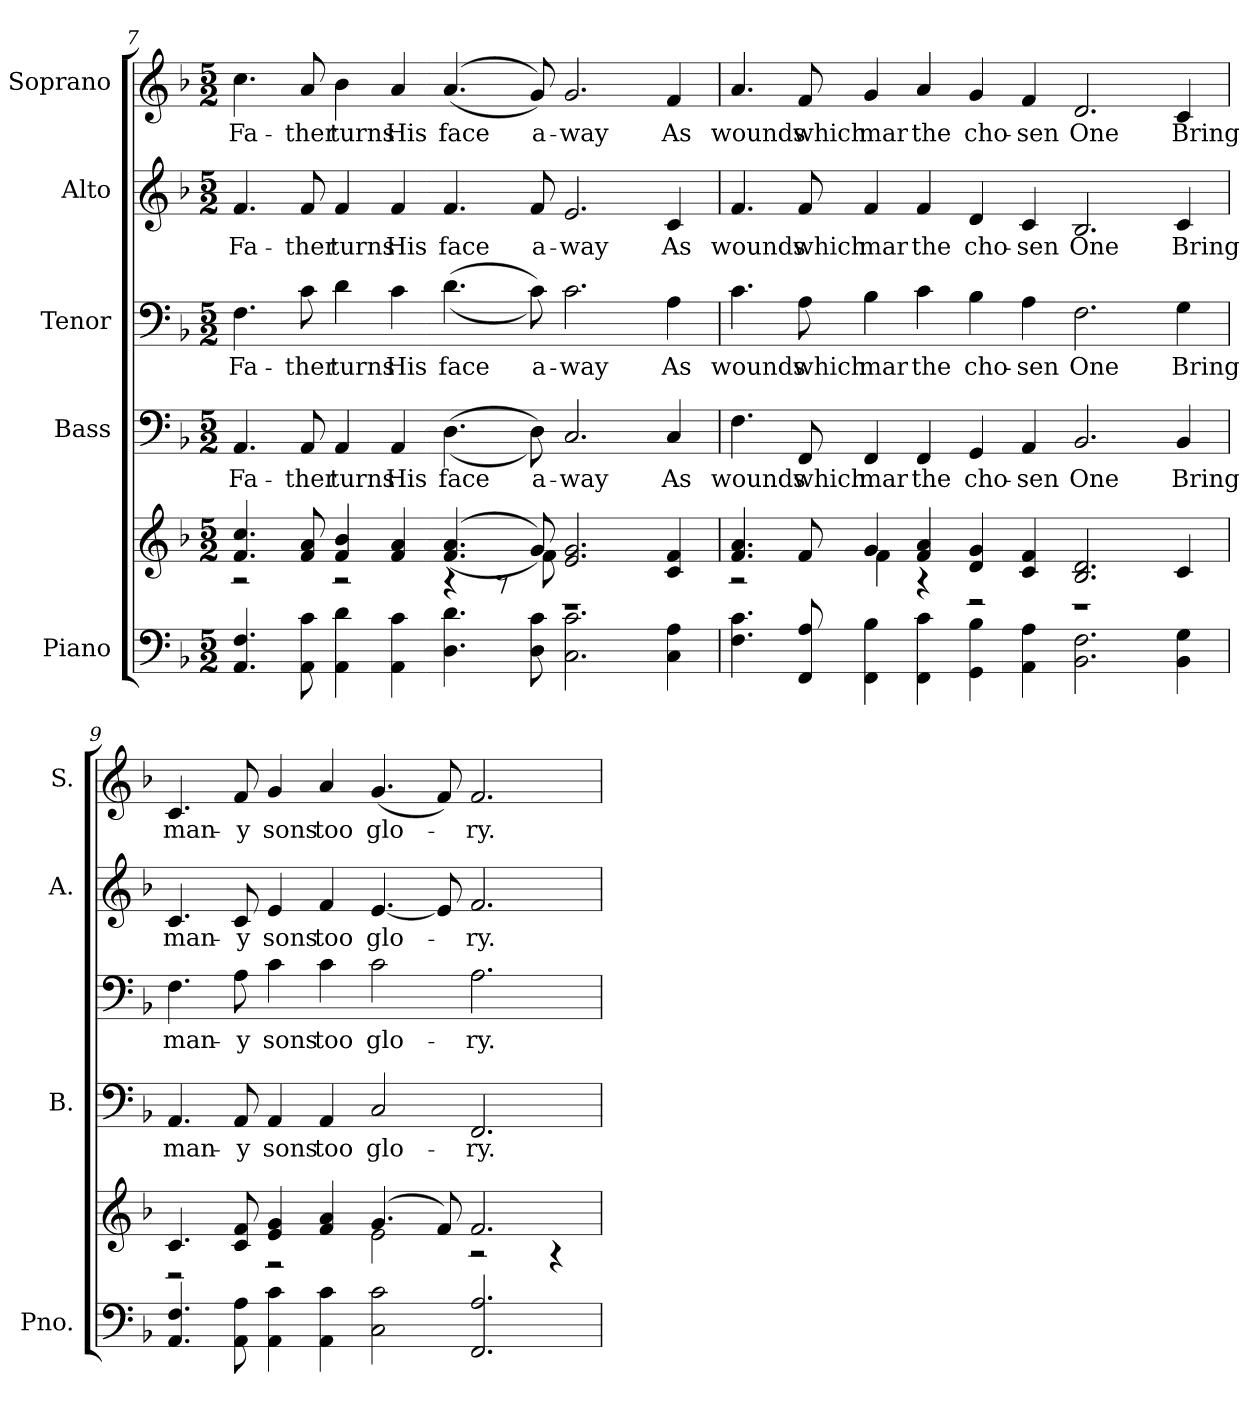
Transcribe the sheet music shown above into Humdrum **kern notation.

**kern	**kern	**kern	**text	**kern	**text	**kern	**text	**kern	**text
*part5	*part5	*part4	*part4	*part3	*part3	*part2	*part2	*part1	*part1
*staff6	*staff5	*staff4	*staff4	*staff3	*staff3	*staff2	*staff2	*staff1	*staff1
*I"Piano	*	*I"Bass	*	*I"Tenor	*	*I"Alto	*	*I"Soprano	*
*I'Pno.	*	*I'B.	*	*	*	*I'A.	*	*I'S.	*
!!LO:PB:g=z
*clefF4	*clefG2	*clefF4	*	*clefF4	*	*clefG2	*	*clefG2	*
*k[b-]	*k[b-]	*k[b-]	*	*k[b-]	*	*k[b-]	*	*k[b-]	*
*F:	*F:	*F:	*	*F:	*	*F:	*	*F:	*
*M5/2	*M5/2	*M5/2	*	*M5/2	*	*M5/2	*	*M5/2	*
=7	=7	=7	=7	=7	=7	=7	=7	=7	=7
*	*^	*	*	*	*	*	*	*	*
!	!	!	!	!LO:LY:b:color=#000000	!	!	!	!	!	!
!	!	!	!	!	!	!LO:LY:b:color=#000000	!	!	!	!
!	!	!	!	!	!	!	!	!LO:LY:b:color=#000000	!	!
!	!	!	!	!	!	!	!	!	!	!LO:LY:b:color=#000000
4.AAi/ 4.Fi	4.fi/ 4.cci	2r	4.AAi/	Fa-	4.Fi\	Fa-	4.fi/	Fa-	4.cci\	Fa-
!	!	!	!	!LO:LY:b:color=#000000	!	!	!	!	!	!
!	!	!	!	!	!	!LO:LY:b:color=#000000	!	!	!	!
!	!	!	!	!	!	!	!	!LO:LY:b:color=#000000	!	!
!	!	!	!	!	!	!	!	!	!	!LO:LY:b:color=#000000
8AAi\ 8ci	8fi/ 8ai	.	8AAi/	-ther	8ci\	-ther	8fi/	-ther	8ai/	-ther
!	!	!	!	!LO:LY:b:color=#000000	!	!	!	!	!	!
!	!	!	!	!	!	!LO:LY:b:color=#000000	!	!	!	!
!	!	!	!	!	!	!	!	!LO:LY:b:color=#000000	!	!
!	!	!	!	!	!	!	!	!	!	!LO:LY:b:color=#000000
4AAi\ 4di	4fi/ 4b-i	2r	4AAi/	turns	4di\	turns	4fi/	turns	4b-i\	turns
!	!	!	!	!LO:LY:b:color=#000000	!	!	!	!	!	!
!	!	!	!	!	!	!LO:LY:b:color=#000000	!	!	!	!
!	!	!	!	!	!	!	!	!LO:LY:b:color=#000000	!	!
!	!	!	!	!	!	!	!	!	!	!LO:LY:b:color=#000000
4AAi\ 4ci	4fi/ 4ai	.	4AAi/	His	4ci\	His	4fi/	His	4ai/	His
!	!	!	!	!LO:LY:b:color=#000000	!	!	!	!	!	!
!	!	!	!	!	!	!LO:LY:b:color=#000000	!	!	!	!
!	!	!	!	!	!	!	!	!LO:LY:b:color=#000000	!	!
!	!	!	!	!	!	!	!	!	!	!LO:LY:b:color=#000000
4.Di\ 4.di	((4.fi/ 4.ai	4r	((4.Di\	face	((4.di\	face	4.fi/	face	((4.ai/	face
.	.	8r	.	.	.	.	.	.	.	.
!	!	!	!	!LO:LY:b:color=#000000	!	!	!	!	!	!
!	!	!	!	!	!	!LO:LY:b:color=#000000	!	!	!	!
!	!	!	!	!	!	!	!	!LO:LY:b:color=#000000	!	!
!	!	!	!	!	!	!	!	!	!	!LO:LY:b:color=#000000
8Di\ 8ci	8gi/))	8fi\	8Di\))	a-	8ci\))	a-	8fi/	a-	8gi/))	a-
!	!	!	!	!LO:LY:b:color=#000000	!	!	!	!	!	!
!	!	!	!	!	!	!LO:LY:b:color=#000000	!	!	!	!
!	!	!	!	!	!	!	!	!LO:LY:b:color=#000000	!	!
!	!	!	!	!	!	!	!	!	!	!LO:LY:b:color=#000000
2.Ci\ 2.ci	2.ei/ 2.gi	1r	2.Ci/	-way	2.ci\	-way	2.ei/	-way	2.gi/	-way
!	!	!	!	!LO:LY:b:color=#000000	!	!	!	!	!	!
!	!	!	!	!	!	!LO:LY:b:color=#000000	!	!	!	!
!	!	!	!	!	!	!	!	!LO:LY:b:color=#000000	!	!
!	!	!	!	!	!	!	!	!	!	!LO:LY:b:color=#000000
4Ci\ 4Ai	4ci/ 4fi	.	4Ci/	As	4Ai\	As	4ci/	As	4fi/	As
!!LO:PB:g=z
=8	=8	=8	=8	=8	=8	=8	=8	=8	=8	=8
!	!	!	!	!LO:LY:b:color=#000000	!	!	!	!	!	!
!	!	!	!	!	!	!LO:LY:b:color=#000000	!	!	!	!
!	!	!	!	!	!	!	!	!LO:LY:b:color=#000000	!	!
!	!	!	!	!	!	!	!	!	!	!LO:LY:b:color=#000000
4.Fi\ 4.ci	4.fi/ 4.ai	2r	4.Fi\	wounds	4.ci\	wounds	4.fi/	wounds	4.ai/	wounds
!	!	!	!	!LO:LY:b:color=#000000	!	!	!	!	!	!
!	!	!	!	!	!	!LO:LY:b:color=#000000	!	!	!	!
!	!	!	!	!	!	!	!	!LO:LY:b:color=#000000	!	!
!	!	!	!	!	!	!	!	!	!	!LO:LY:b:color=#000000
8FFi/ 8Ai	8fi/	.	8FFi/	which	8Ai\	which	8fi/	which	8fi/	which
!	!	!	!	!LO:LY:b:color=#000000	!	!	!	!	!	!
!	!	!	!	!	!	!LO:LY:b:color=#000000	!	!	!	!
!	!	!	!	!	!	!	!	!LO:LY:b:color=#000000	!	!
!	!	!	!	!	!	!	!	!	!	!LO:LY:b:color=#000000
4FFi\ 4B-i	4gi/	4fi\	4FFi/	mar	4B-i\	mar	4fi/	mar	4gi/	mar
!	!	!	!	!LO:LY:b:color=#000000	!	!	!	!	!	!
!	!	!	!	!	!	!LO:LY:b:color=#000000	!	!	!	!
!	!	!	!	!	!	!	!	!LO:LY:b:color=#000000	!	!
!	!	!	!	!	!	!	!	!	!	!LO:LY:b:color=#000000
4FFi\ 4ci	4fi/ 4ai	4r	4FFi/	the	4ci\	the	4fi/	the	4ai/	the
!	!	!	!	!LO:LY:b:color=#000000	!	!	!	!	!	!
!	!	!	!	!	!	!LO:LY:b:color=#000000	!	!	!	!
!	!	!	!	!	!	!	!	!LO:LY:b:color=#000000	!	!
!	!	!	!	!	!	!	!	!	!	!LO:LY:b:color=#000000
4GGi\ 4B-i	4di/ 4gi	2r	4GGi/	cho-	4B-i\	cho-	4di/	cho-	4gi/	cho-
!	!	!	!	!LO:LY:b:color=#000000	!	!	!	!	!	!
!	!	!	!	!	!	!LO:LY:b:color=#000000	!	!	!	!
!	!	!	!	!	!	!	!	!LO:LY:b:color=#000000	!	!
!	!	!	!	!	!	!	!	!	!	!LO:LY:b:color=#000000
4AAi\ 4Ai	4ci/ 4fi	.	4AAi/	-sen	4Ai\	-sen	4ci/	-sen	4fi/	-sen
!	!	!	!	!LO:LY:b:color=#000000	!	!	!	!	!	!
!	!	!	!	!	!	!LO:LY:b:color=#000000	!	!	!	!
!	!	!	!	!	!	!	!	!LO:LY:b:color=#000000	!	!
!	!	!	!	!	!	!	!	!	!	!LO:LY:b:color=#000000
2.BB-i\ 2.Fi	2.B-i/ 2.di	1r	2.BB-i/	One	2.Fi\	One	2.B-i/	One	2.di/	One
!	!	!	!	!LO:LY:b:color=#000000	!	!	!	!	!	!
!	!	!	!	!	!	!LO:LY:b:color=#000000	!	!	!	!
!	!	!	!	!	!	!	!	!LO:LY:b:color=#000000	!	!
!	!	!	!	!	!	!	!	!	!	!LO:LY:b:color=#000000
4BB-i\ 4Gi	4ci/	.	4BB-i/	Bring	4Gi\	Bring	4ci/	Bring	4ci/	Bring
!!LO:PB:g=z
=9	=9	=9	=9	=9	=9	=9	=9	=9	=9	=9
!	!	!	!	!LO:LY:b:color=#000000	!	!	!	!	!	!
!	!	!	!	!	!	!LO:LY:b:color=#000000	!	!	!	!
!	!	!	!	!	!	!	!	!LO:LY:b:color=#000000	!	!
!	!	!	!	!	!	!	!	!	!	!LO:LY:b:color=#000000
4.AAi/ 4.Fi	4.ci/	2r	4.AAi/	man-	4.Fi\	man-	4.ci/	man-	4.ci/	man-
!	!	!	!	!LO:LY:b:color=#000000	!	!	!	!	!	!
!	!	!	!	!	!	!LO:LY:b:color=#000000	!	!	!	!
!	!	!	!	!	!	!	!	!LO:LY:b:color=#000000	!	!
!	!	!	!	!	!	!	!	!	!	!LO:LY:b:color=#000000
8AAi\ 8Ai	8ci/ 8fi	.	8AAi/	-y	8Ai\	-y	8ci/	-y	8fi/	-y
!	!	!	!	!LO:LY:b:color=#000000	!	!	!	!	!	!
!	!	!	!	!	!	!LO:LY:b:color=#000000	!	!	!	!
!	!	!	!	!	!	!	!	!LO:LY:b:color=#000000	!	!
!	!	!	!	!	!	!	!	!	!	!LO:LY:b:color=#000000
4AAi\ 4ci	4ei/ 4gi	2r	4AAi/	sons	4ci\	sons	4ei/	sons	4gi/	sons
!	!	!	!	!LO:LY:b:color=#000000	!	!	!	!	!	!
!	!	!	!	!	!	!LO:LY:b:color=#000000	!	!	!	!
!	!	!	!	!	!	!	!	!LO:LY:b:color=#000000	!	!
!	!	!	!	!	!	!	!	!	!	!LO:LY:b:color=#000000
4AAi\ 4ci	4fi/ 4ai	.	4AAi/	too	4ci\	too	4fi/	too	4ai/	too
!	!	!	!	!LO:LY:b:color=#000000	!	!	!	!	!	!
!	!	!	!	!	!	!LO:LY:b:color=#000000	!	!	!	!
!	!	!	!	!	!	!	!	!LO:LY:b:color=#000000	!	!
!	!	!	!	!	!	!	!	!	!	!LO:LY:b:color=#000000
2Ci\ 2ci	(4.gi/	2ei\	2Ci/	glo-	2ci\	glo-	[<4.ei/	glo-	(4.gi/	glo-
.	8fi/)	.	.	.	.	.	8ei/]	.	8fi/)	.
!	!	!	!	!LO:LY:b:color=#000000	!	!	!	!	!	!
!	!	!	!	!	!	!LO:LY:b:color=#000000	!	!	!	!
!	!	!	!	!	!	!	!	!LO:LY:b:color=#000000	!	!
!	!	!	!	!	!	!	!	!	!	!LO:LY:b:color=#000000
2.FFi/ 2.Ai	2.fi/	2r	2.FFi/	-ry.	2.Ai\	-ry.	2.fi/	-ry.	2.fi/	-ry.
.	.	4r	.	.	.	.	.	.	.	.
*	*v	*v	*	*	*	*	*	*	*	*
=	=	=	=	=	=	=	=	=	=
*-	*-	*-	*-	*-	*-	*-	*-	*-	*-
